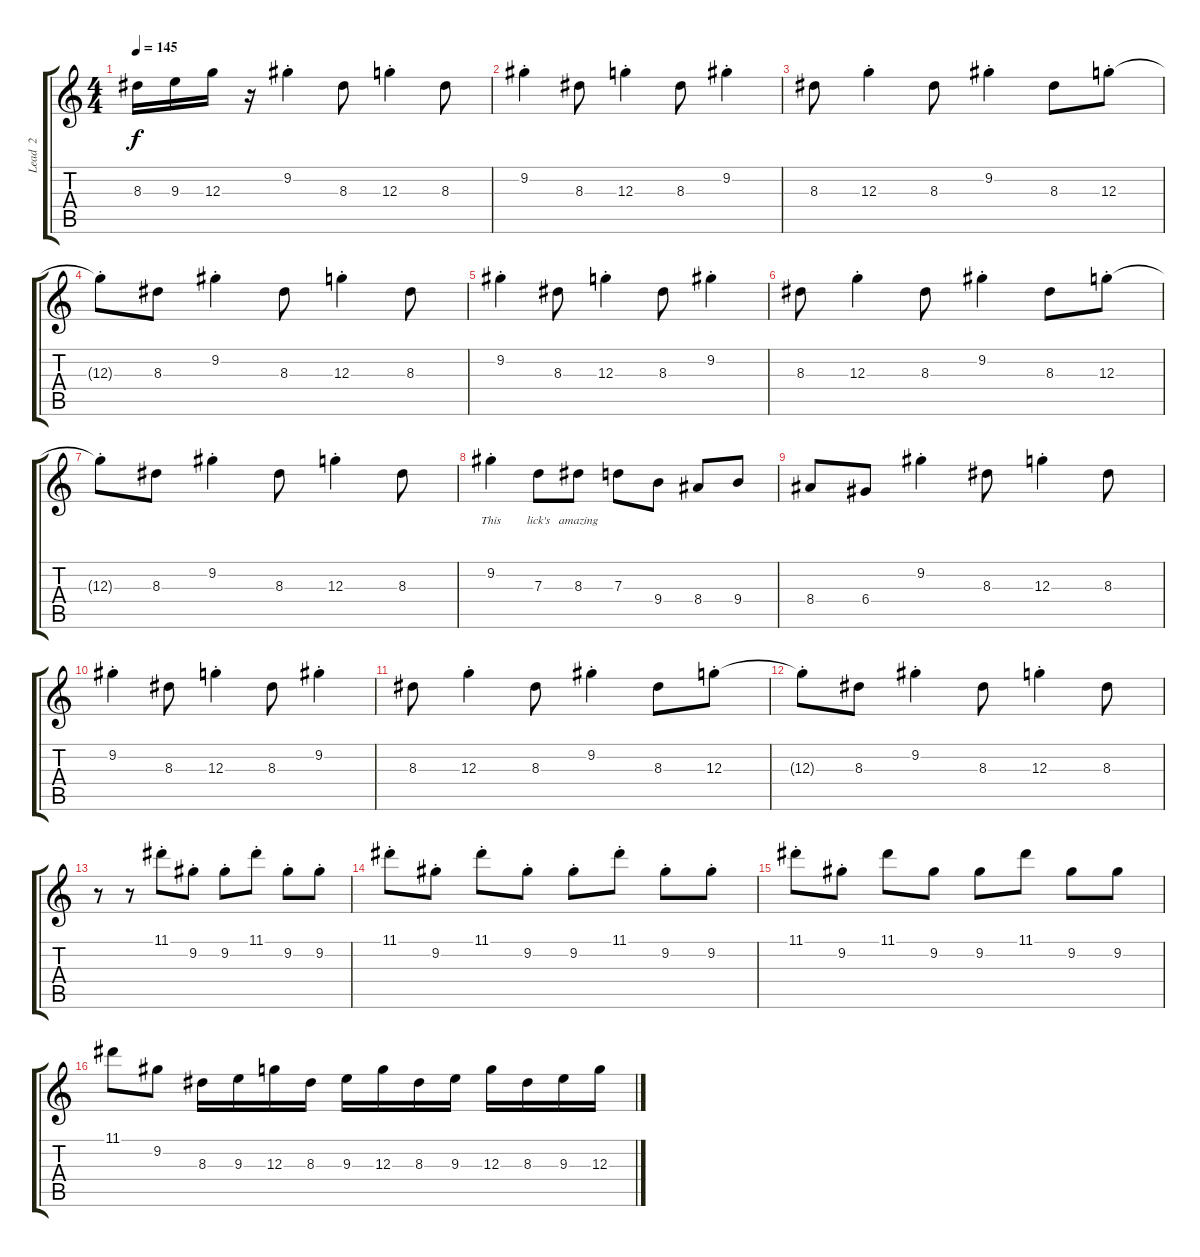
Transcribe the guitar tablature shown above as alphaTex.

\track ("Lead  2" "Lead  2") {instrument distortionguitar}
\staff {score tabs}
\tuning (E4 B3 G3 D3 A2 E2) {hide}
\ts (4 4)
\tempo 145
\clef g2
\ks c
8.3.16{dy f} 9.3.16 12.3.16 r.16 9.2{st}.4 8.3.8 12.3{st}.4 8.3.8 |
9.2{st}.4 8.3.8 12.3{st}.4 8.3.8 9.2{st}.4 |
8.3.8 12.3{st}.4 8.3.8 9.2{st}.4 8.3.8 12.3{st}.8 |
12.3{st t}.8 8.3.8 9.2{st}.4 8.3.8 12.3{st}.4 8.3.8 |
9.2{st}.4 8.3.8 12.3{st}.4 8.3.8 9.2{st}.4 |
8.3.8 12.3{st}.4 8.3.8 9.2{st}.4 8.3.8 12.3{st}.8 |
12.3{st t}.8 8.3.8 9.2{st}.4 8.3.8 12.3{st}.4 8.3.8 |
9.2{st}.4{lyrics (0 "This") lyrics (1 "") lyrics (2 "") lyrics (3 "") lyrics (4 "")} 7.3.8{lyrics (0 "lick's") lyrics (1 "") lyrics (2 "") lyrics (3 "") lyrics (4 "")} 8.3.8{lyrics (0 "amazing") lyrics (1 "") lyrics (2 "") lyrics (3 "") lyrics (4 "")} 7.3.8 9.4.8 8.4.8 9.4.8 |
8.4.8 6.4.8 9.2{st}.4 8.3.8 12.3{st}.4 8.3.8 |
9.2{st}.4 8.3.8 12.3{st}.4 8.3.8 9.2{st}.4 |
8.3.8 12.3{st}.4 8.3.8 9.2{st}.4 8.3.8 12.3{st}.8 |
12.3{st t}.8 8.3.8 9.2{st}.4 8.3.8 12.3{st}.4 8.3.8 |
r.8 r.8 11.1{st}.8 9.2{st}.8 9.2{st}.8 11.1{st}.8 9.2{st}.8 9.2{st}.8 |
11.1{st}.8 9.2{st}.8 11.1{st}.8 9.2{st}.8 9.2{st}.8 11.1{st}.8 9.2{st}.8 9.2{st}.8 |
11.1{st}.8 9.2{st}.8 11.1.8 9.2.8 9.2.8 11.1.8 9.2.8 9.2.8 |
11.1.8 9.2.8 8.3.16 9.3.16 12.3.16 8.3.16 9.3.16 12.3.16 8.3.16 9.3.16 12.3.16 8.3.16 9.3.16 12.3.16
